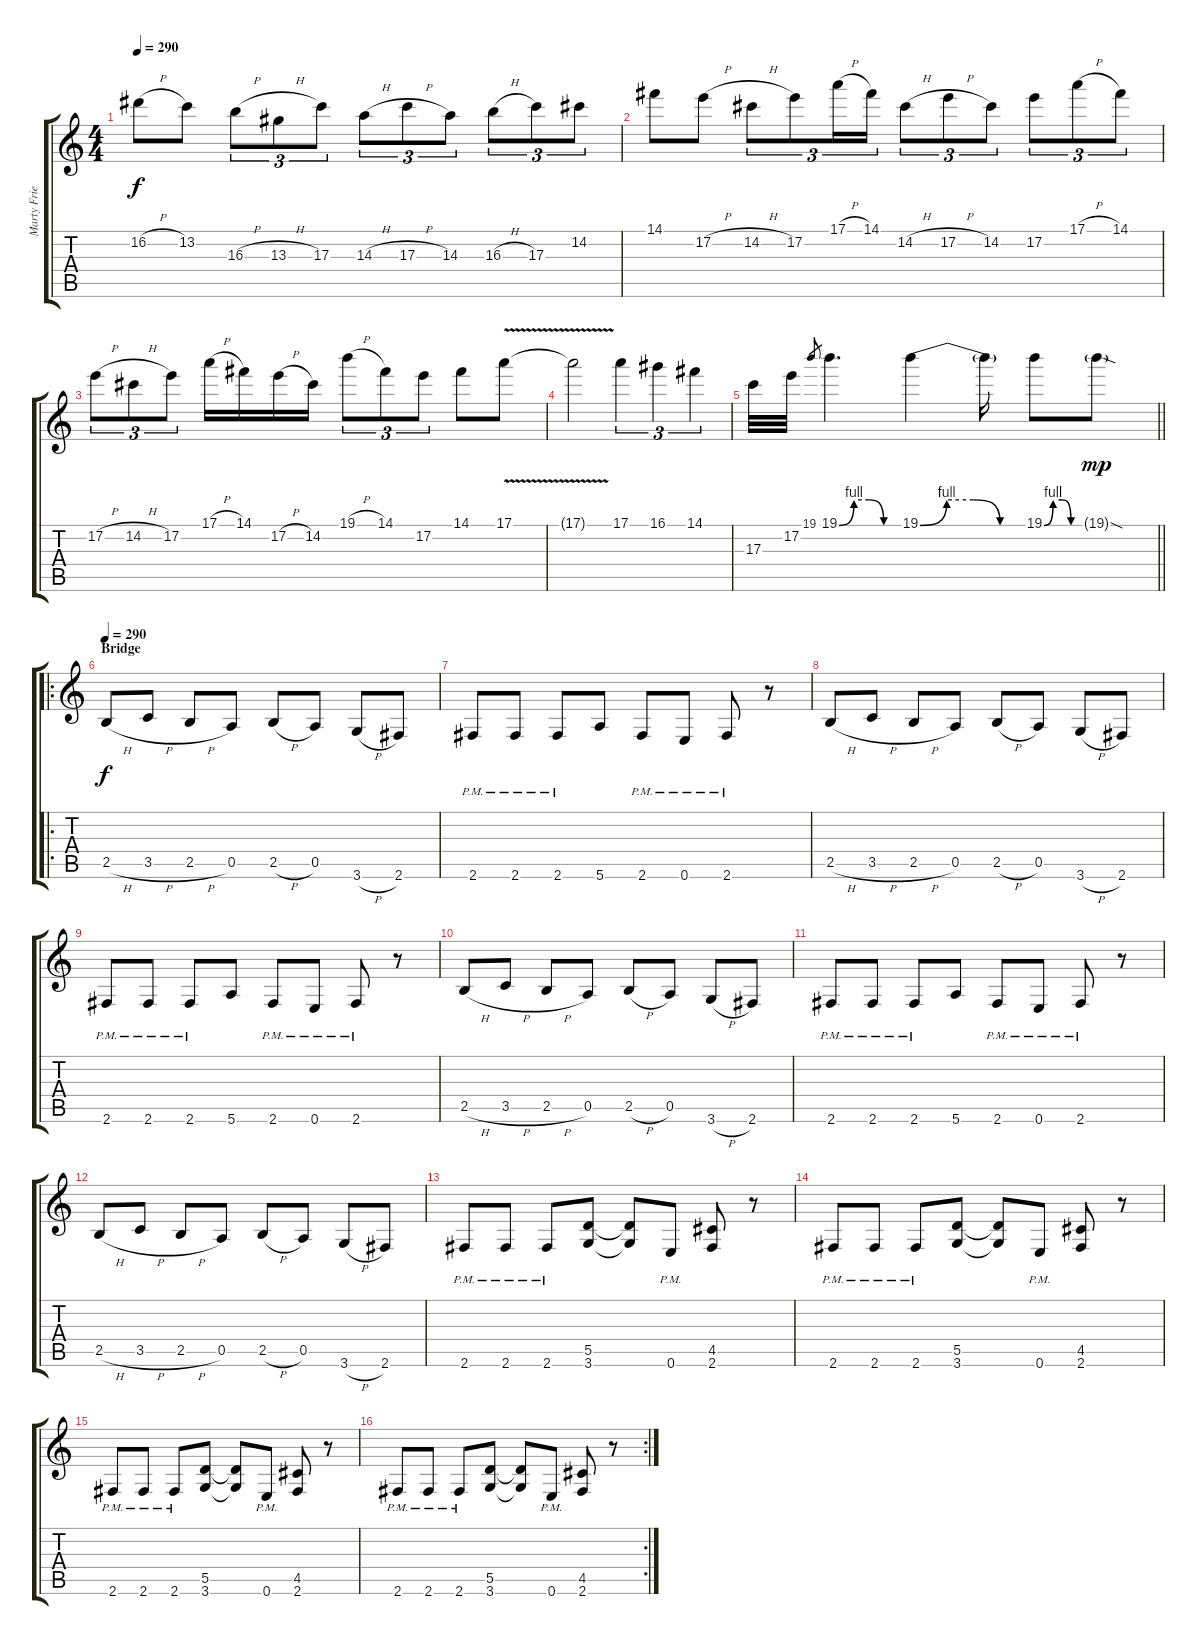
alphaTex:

\track ("Marty Friedman" "Marty Frie") {instrument distortionguitar}
\staff {score tabs}
\tuning (E4 B3 G3 D3 A2 E2) {hide}
\ts (4 4)
\tempo 290
\clef g2
\ks c
16.2{h}.8{dy f} 13.2.8 16.3{h}.8{tu (3 2)} 13.3{h}.8{tu (3 2)} 17.3.8{tu (3 2)} 14.3{h}.8{tu (3 2)} 17.3{h}.8{tu (3 2)} 14.3.8{tu (3 2)} 16.3{h}.8{tu (3 2)} 17.3.8{tu (3 2)} 14.2.8{tu (3 2)} |
14.1.8 17.2{h}.8 14.2{h}.8{tu (3 2)} 17.2.8{tu (3 2)} 17.1{h}.16{tu (3 2)} 14.1.16{tu (3 2)} 14.2{h}.8{tu (3 2)} 17.2{h}.8{tu (3 2)} 14.2.8{tu (3 2)} 17.2.8{tu (3 2)} 17.1{h}.8{tu (3 2)} 14.1.8{tu (3 2)} |
17.2{h}.8{tu (3 2)} 14.2{h}.8{tu (3 2)} 17.2.8{tu (3 2)} 17.1{h}.16 14.1.16 17.2{h}.16 14.2.16 19.1{h}.8{tu (3 2)} 14.1.8{tu (3 2)} 17.2.8{tu (3 2)} 14.1.8 17.1{v}.8 |
17.1{t}.2 17.1.4{tu (3 2)} 16.1.4{tu (3 2)} 14.1.4{tu (3 2)} |
\barLineRight lightlight
17.3.32 17.2.32 19.1.8{gr} 19.1{be (custom 0 0 15 4 30 4 45 0 60 0)}.4{d} 19.1{be (custom 0 0 15 4 30 4 45 0 60 0)}.4 19.1{t}.16 19.1{be (custom 0 0 15 4 30 4 45 0 60 0)}.8 19.1{sod g}.8{dy mp} |
\ro
\section ("" "Bridge")
\tempo 290
2.5{h}.8{dy f} 3.5{h}.8 2.5{h}.8 0.5.8 2.5{h}.8 0.5.8 3.6{h}.8 2.6.8 |
2.6{pm}.8 2.6{pm}.8 2.6{pm}.8 5.6.8 2.6{pm}.8 0.6{pm}.8 2.6{pm}.8 r.8 |
2.5{h}.8 3.5{h}.8 2.5{h}.8 0.5.8 2.5{h}.8 0.5.8 3.6{h}.8 2.6.8 |
2.6{pm}.8 2.6{pm}.8 2.6{pm}.8 5.6.8 2.6{pm}.8 0.6{pm}.8 2.6{pm}.8 r.8 |
2.5{h}.8 3.5{h}.8 2.5{h}.8 0.5.8 2.5{h}.8 0.5.8 3.6{h}.8 2.6.8 |
2.6{pm}.8 2.6{pm}.8 2.6{pm}.8 5.6.8 2.6{pm}.8 0.6{pm}.8 2.6{pm}.8 r.8 |
2.5{h}.8 3.5{h}.8 2.5{h}.8 0.5.8 2.5{h}.8 0.5.8 3.6{h}.8 2.6.8 |
2.6{pm}.8 2.6{pm}.8 2.6{pm}.8 (5.5 3.6).8 (5.5{t} 3.6{t}).8 0.6{pm}.8 (4.5 2.6).8 r.8 |
2.6{pm}.8 2.6{pm}.8 2.6{pm}.8 (5.5 3.6).8 (5.5{t} 3.6{t}).8 0.6{pm}.8 (4.5 2.6).8 r.8 |
2.6{pm}.8 2.6{pm}.8 2.6{pm}.8 (5.5 3.6).8 (5.5{t} 3.6{t}).8 0.6{pm}.8 (4.5 2.6).8 r.8 |
\rc 2
2.6{pm}.8 2.6{pm}.8 2.6{pm}.8 (5.5 3.6).8 (5.5{t} 3.6{t}).8 0.6{pm}.8 (4.5 2.6).8 r.8
